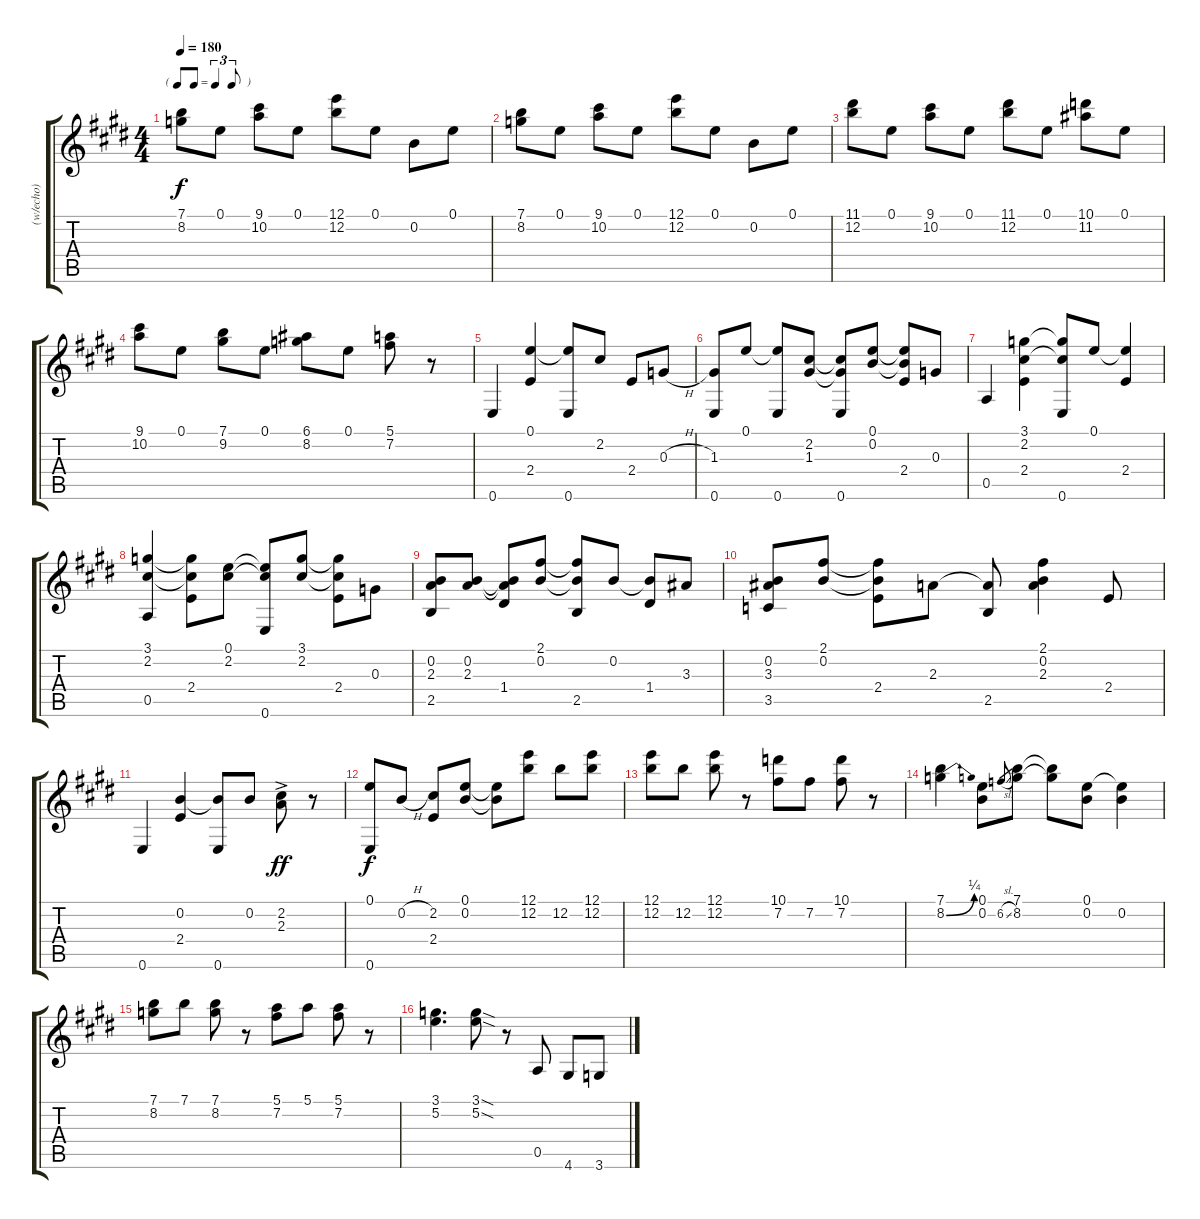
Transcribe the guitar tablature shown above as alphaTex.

\track ("(w/echo)" "(w/echo)") {instrument electricguitarjazz}
\staff {score tabs}
\tuning (E4 B3 G3 D3 A2 E2) {hide}
\ts (4 4)
\tf triplet8th
\tempo 180
\clef g2
\ks e
(7.1 8.2).8{dy f} 0.1.8 (9.1 10.2).8 0.1.8 (12.1 12.2).8 0.1.8 0.2.8 0.1.8 |
\ks c#minor
(7.1 8.2).8 0.1.8 (9.1 10.2).8 0.1.8 (12.1 12.2).8 0.1.8 0.2.8 0.1.8 |
(11.1 12.2).8 0.1.8 (9.1 10.2).8 0.1.8 (11.1 12.2).8 0.1.8 (10.1 11.2).8 0.1.8 |
(9.1 10.2).8 0.1.8 (7.1 9.2).8 0.1.8 (6.1 8.2).8 0.1.8 (5.1 7.2).8 r.8 |
\ks e
0.6.4 (0.1 2.4).4 (0.1{t} 0.6).8 2.2.8 2.4.8 0.3{h}.8 |
\ks c#minor
(1.3 0.6).8 0.1.8 (0.1{t} 0.6).8 (2.2 1.3).8 (2.2{t} 1.3{t} 0.6).8 (0.1 0.2).8 (0.1{t} 0.2{t} 2.4).8 0.3.8 |
0.5.4 (3.1 2.2 2.4).4 (3.1{t} 2.2{t} 0.6).8 0.1.8 (0.1{t} 2.4).4 |
(3.1 2.2 0.5).4 (3.1{t} 2.2{t} 2.4).8 (0.1 2.2).8 (0.1{t} 2.2{t} 0.6).8 (3.1 2.2).8 (3.1{t} 2.2{t} 2.4).8 0.3.8 |
\ks e
(0.2 2.3 2.5).8 (0.2 2.3).8 (0.2{t} 2.3{t} 1.4).8 (2.1 0.2).8 (2.1{t} 0.2{t} 2.5).8 0.2.8 (0.2{t} 1.4).8 3.3.8 |
\ks c#minor
(0.2 3.3 3.5).8 (2.1 0.2).8 (2.1{t} 0.2{t} 2.4).8 2.3.8 (2.3{t} 2.5).8 (2.1 0.2 2.3).4 2.4.8 |
0.6.4 (0.2 2.4).4 (0.2{t} 0.6).8 0.2.8 (2.2{ac} 2.3{ac}).8{dy ff} r.8 |
(0.1 0.6).8{dy f} 0.2{h}.8 (2.2 2.4).8 (0.1 0.2).8 (0.1{t} 0.2{t}).8 (12.1 12.2).8 12.2.8 (12.1 12.2).8 |
\ks e
(12.1 12.2).8 12.2.8 (12.1 12.2).8 r.8 (10.1 7.2).8 7.2.8 (10.1 7.2).8 r.8 |
\ks c#minor
(7.1 8.2{be (bend 0 0 60 1)}).4 (0.1 0.2).8 6.2{sl}.8{gr} (7.1 8.2).8 (7.1{t} 8.2{t}).8 (0.1 0.2).8 (0.1{t} 0.2).4 |
(7.1 8.2).8 7.1.8 (7.1 8.2).8 r.8 (5.1 7.2).8 5.1.8 (5.1 7.2).8 r.8 |
(3.1 5.2).4{d} (3.1{sod} 5.2{sod}).8 r.8 0.5.8 4.6.8 3.6.8
